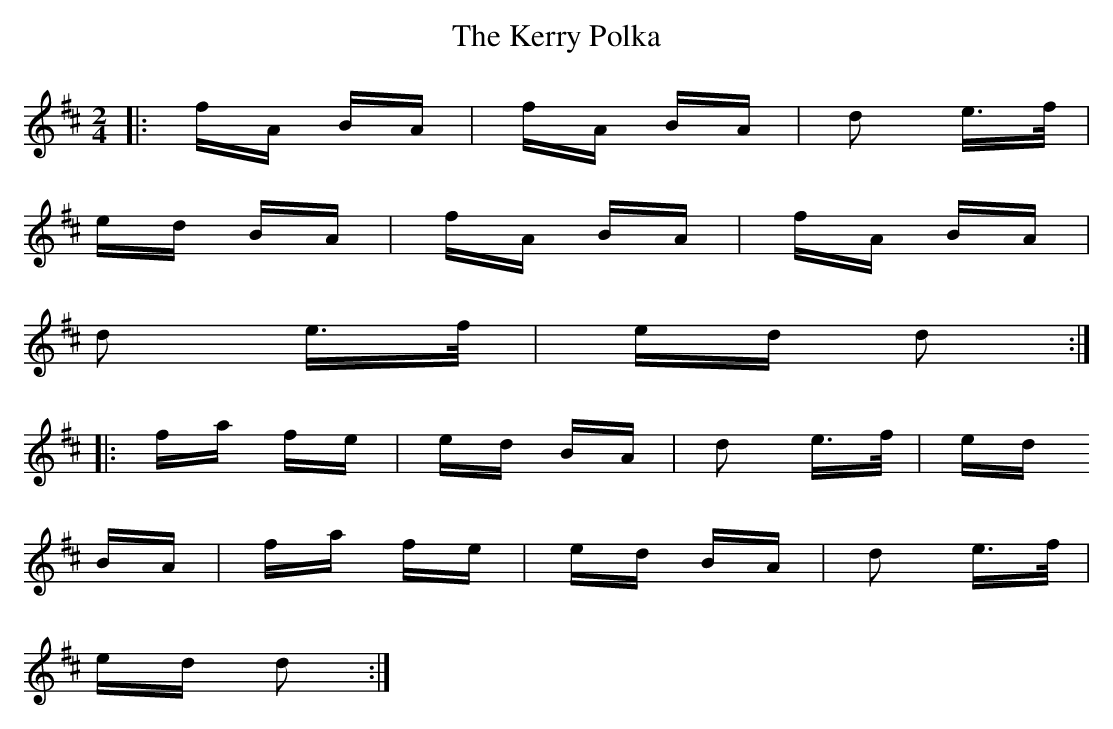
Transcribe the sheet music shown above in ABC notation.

X:1
T: The Kerry Polka
M: 2/4
K: D
|:fA BA|fA BA|d2 e>f|
ed BA|fA BA|fA BA|
d2 e>f|ed d2:|
|:fa fe|ed BA|d2 e>f|ed
BA|fa fe|ed BA|d2 e>f|
ed d2:|
